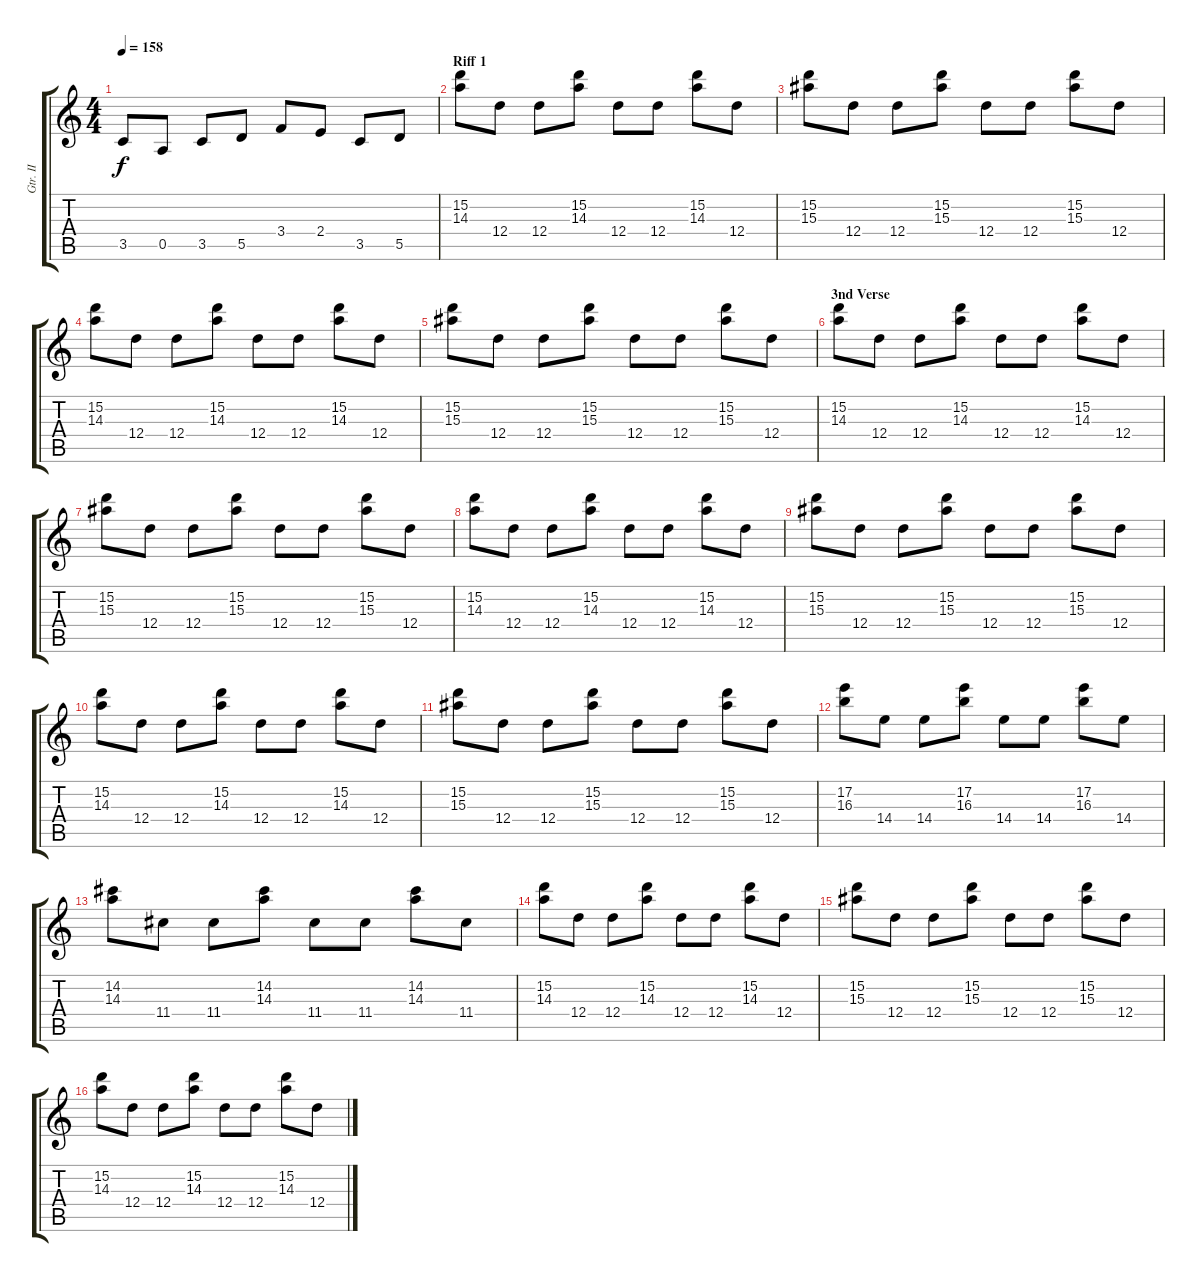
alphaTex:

\track ("Gtr. II" "Gtr. II") {instrument distortionguitar}
\staff {score tabs}
\tuning (E4 B3 G3 D3 A2 E2) {hide}
\ts (4 4)
\tempo 158
\clef g2
\ks c
3.5.8{dy f} 0.5.8 3.5.8 5.5.8 3.4.8 2.4.8 3.5.8 5.5.8 |
\section ("" "Riff 1")
(15.2 14.3).8 12.4.8 12.4.8 (15.2 14.3).8 12.4.8 12.4.8 (15.2 14.3).8 12.4.8 |
(15.2 15.3).8 12.4.8 12.4.8 (15.2 15.3).8 12.4.8 12.4.8 (15.2 15.3).8 12.4.8 |
(15.2 14.3).8 12.4.8 12.4.8 (15.2 14.3).8 12.4.8 12.4.8 (15.2 14.3).8 12.4.8 |
(15.2 15.3).8 12.4.8 12.4.8 (15.2 15.3).8 12.4.8 12.4.8 (15.2 15.3).8 12.4.8 |
\section ("" "3nd Verse")
(15.2 14.3).8 12.4.8 12.4.8 (15.2 14.3).8 12.4.8 12.4.8 (15.2 14.3).8 12.4.8 |
(15.2 15.3).8 12.4.8 12.4.8 (15.2 15.3).8 12.4.8 12.4.8 (15.2 15.3).8 12.4.8 |
(15.2 14.3).8 12.4.8 12.4.8 (15.2 14.3).8 12.4.8 12.4.8 (15.2 14.3).8 12.4.8 |
(15.2 15.3).8 12.4.8 12.4.8 (15.2 15.3).8 12.4.8 12.4.8 (15.2 15.3).8 12.4.8 |
(15.2 14.3).8 12.4.8 12.4.8 (15.2 14.3).8 12.4.8 12.4.8 (15.2 14.3).8 12.4.8 |
(15.2 15.3).8 12.4.8 12.4.8 (15.2 15.3).8 12.4.8 12.4.8 (15.2 15.3).8 12.4.8 |
(17.2 16.3).8 14.4.8 14.4.8 (17.2 16.3).8 14.4.8 14.4.8 (17.2 16.3).8 14.4.8 |
(14.2 14.3).8 11.4.8 11.4.8 (14.2 14.3).8 11.4.8 11.4.8 (14.2 14.3).8 11.4.8 |
(15.2 14.3).8 12.4.8 12.4.8 (15.2 14.3).8 12.4.8 12.4.8 (15.2 14.3).8 12.4.8 |
(15.2 15.3).8 12.4.8 12.4.8 (15.2 15.3).8 12.4.8 12.4.8 (15.2 15.3).8 12.4.8 |
(15.2 14.3).8 12.4.8 12.4.8 (15.2 14.3).8 12.4.8 12.4.8 (15.2 14.3).8 12.4.8
